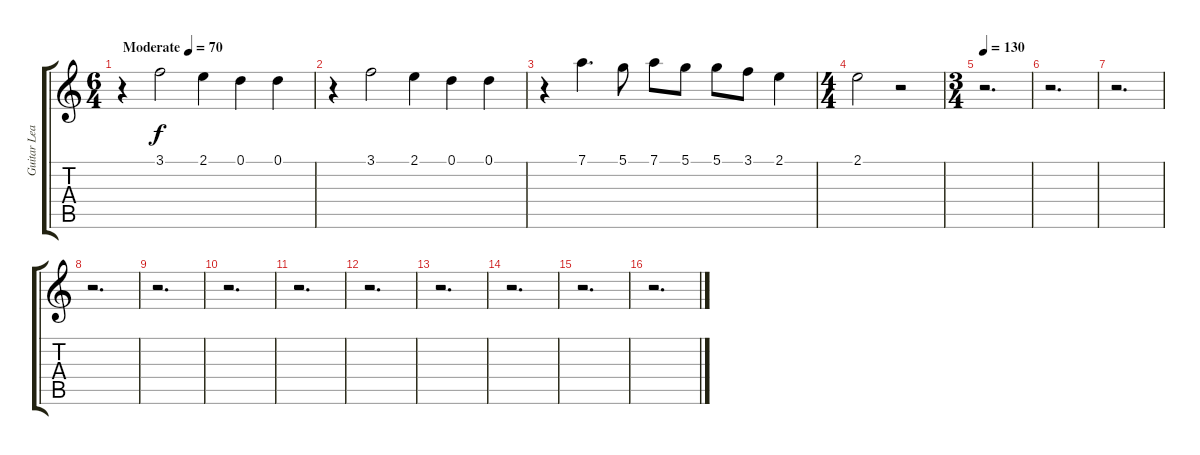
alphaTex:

\track ("Guitar Lead" "Guitar Lea") {instrument distortionguitar}
\staff {score tabs}
\tuning (D4 A3 F3 C3 G2 C2) {hide}
\ts (6 4)
\tempo (70 "Moderate")
\clef g2
\ks c
r.4{dy f instrument distortionguitar} 3.1.2 2.1.4 0.1.4 0.1.4 |
r.4 3.1.2 2.1.4 0.1.4 0.1.4 |
r.4 7.1.4{d} 5.1.8 7.1.8 5.1.8 5.1.8 3.1.8 2.1.4 |
\ts (4 4)
2.1.2 r.2 |
\ts (3 4)
\tempo 130
r.2{d} |
r.2{d} |
r.2{d} |
r.2{d} |
r.2{d} |
r.2{d} |
r.2{d} |
r.2{d} |
r.2{d} |
r.2{d} |
r.2{d} |
r.2{d}
